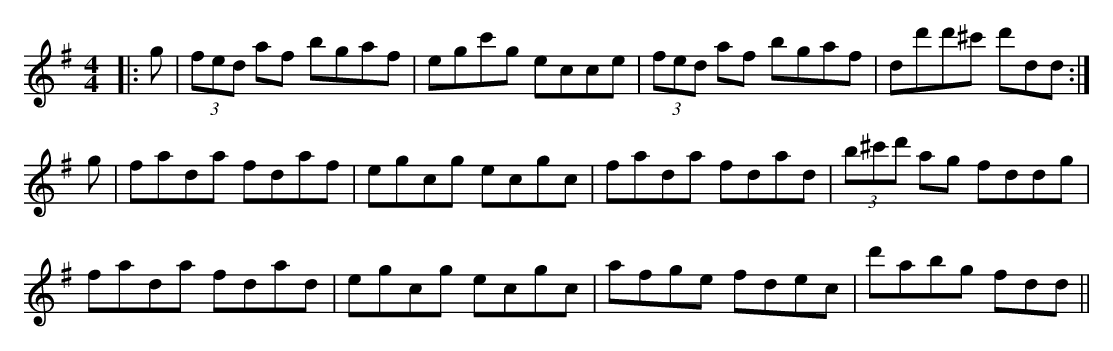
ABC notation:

X:1
M:4/4
K:Dmix
|:g|(3fed af bgaf|egc'g ecce|(3fed af bgaf|dd'd'^c' d'dd:|
g|fada fdaf|egcg ecgc|fada fdad|(3b^c'd' ag fddg|
fada fdad|egcg ecgc|afge fdec|d'abg fdd||
